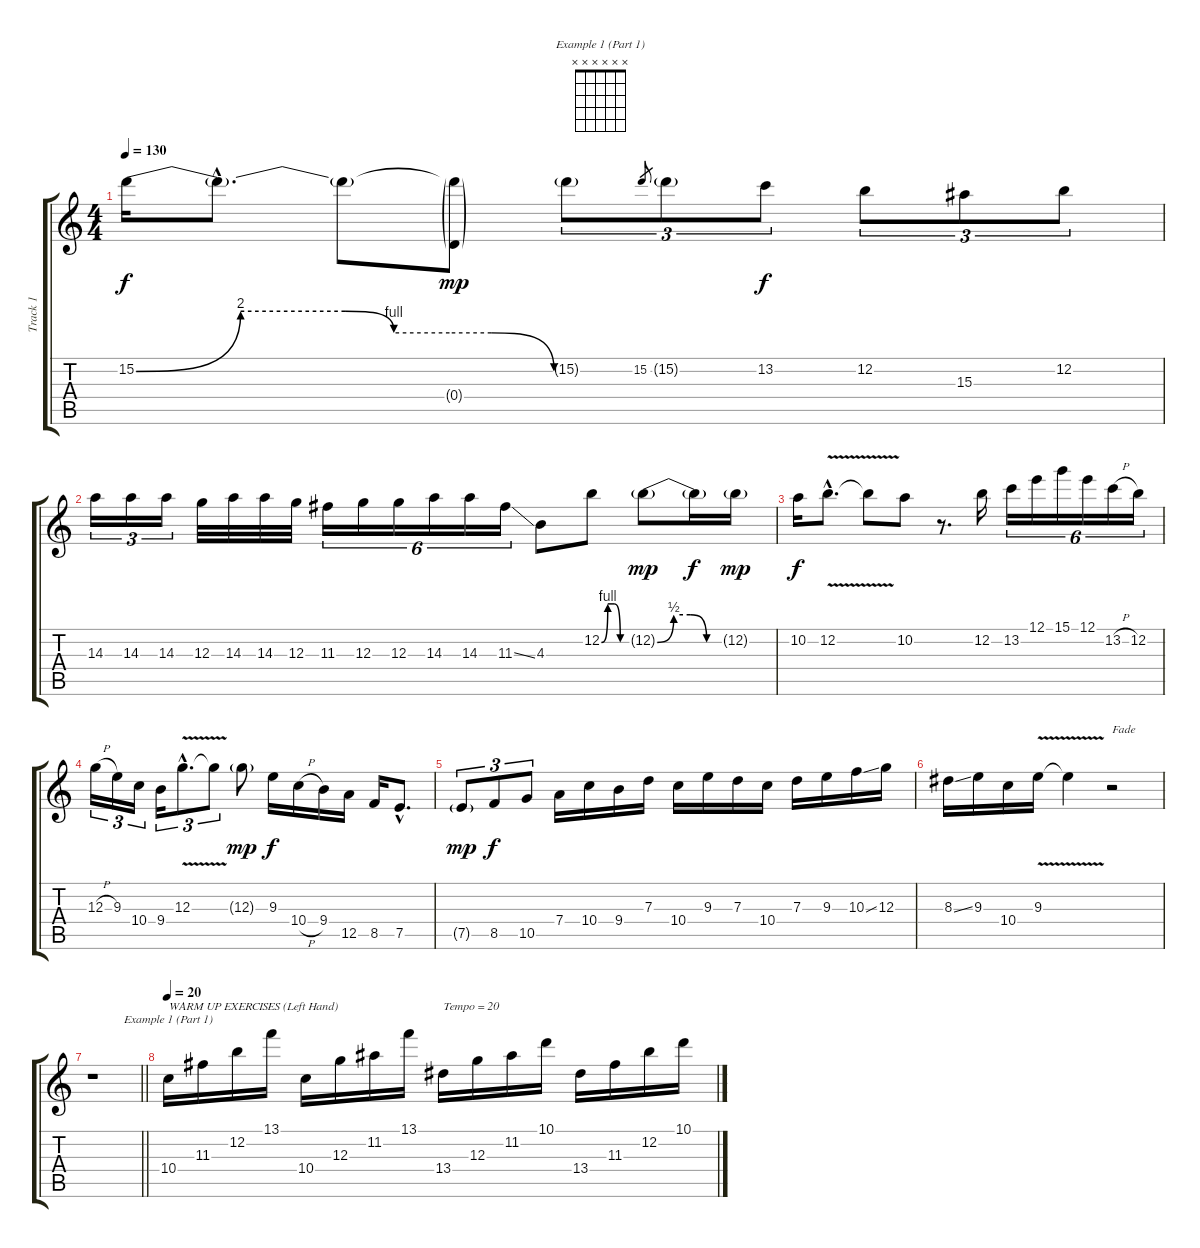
\track ("Track 1" "Track 1") {instrument distortionguitar}
\staff {score tabs}
\tuning (E4 B3 G3 D3 A2 E2) {hide}
\chord ("Example 1 (Part 1)" x x x x x x)
\ts (4 4)
\tempo 130
\clef g2
\ks c
15.2{be (custom 0 0 15 8 30 8 37 4 45 4 51 4 60 0)}.16{dy f} 15.2{hac t}.8{d} 15.2{t}.8 (15.2{t} 0.4{g}).8{dy mp} 15.2{g}.8{tu (3 2)} 15.2.8{gr} 15.2{g}.8{tu (3 2)} 13.2.8{tu (3 2) dy f} 12.2.8{tu (3 2)} 15.3.8{tu (3 2)} 12.2.8{tu (3 2)} |
14.3.16{tu (3 2)} 14.3.16{tu (3 2)} 14.3.16{tu (3 2)} 12.3.32 14.3.32 14.3.32 12.3.32 11.3.16{tu (6 4)} 12.3.16{tu (6 4)} 12.3.16{tu (6 4)} 14.3.16{tu (6 4)} 14.3.16{tu (6 4)} 11.3{ss}.16{tu (6 4)} 4.3.8 12.2{be (custom 0 0 15 4 30 4 45 0 60 0)}.8 12.2{be (custom 0 0 15 2 30 2 45 0 60 0) g}.8{dy mp} 12.2{t}.16{dy f} 12.2{g}.16{dy mp} |
10.2.16{dy f} 12.2{v hac}.8{d} 12.2{t}.8 10.2.8 r.8{d} 12.2.16 13.2.16{tu (6 4)} 12.1.16{tu (6 4)} 15.1.16{tu (6 4)} 12.1.16{tu (6 4)} 13.2{h}.16{tu (6 4)} 12.2.16{tu (6 4)} |
12.3{h}.16{tu (3 2)} 9.3.16{tu (3 2)} 10.4.16{tu (3 2)} 9.4.16{tu (3 2)} 12.3{v hac}.8{d tu (3 2)} 12.3{t}.8{tu (3 2)} 12.3{g}.8{dy mp} 9.3.16{dy f} 10.4{h}.16 9.4.16 12.5.16 8.5.16 7.5{hac}.8{d} |
7.5{g}.8{tu (3 2) dy mp volume 0} 8.5.8{tu (3 2) dy f} 10.5.8{tu (3 2)} 7.4.16 10.4.16 9.4.16 7.3.16 10.4.16 9.3.16 7.3.16 10.4.16 7.3.16 9.3.16 10.3{ss}.16 12.3.16 |
8.3{ss}.16 9.3.16 10.4.16 9.3{v}.16 9.3{t}.4 r.2{txt "Fade"} |
\barLineRight lightlight
r.1 |
\tempo 20
10.4.16{ch "Example 1 (Part 1)" txt "WARM UP EXERCISES (Left Hand)" volume 13 instrument electricguitarclean} 11.3.16 12.2.16 13.1.16 10.4.16 12.3.16 11.2.16 13.1.16 13.4.16{txt "Tempo = 20"} 12.3.16 11.2.16 10.1.16 13.4.16 11.3.16 12.2.16 10.1.16
